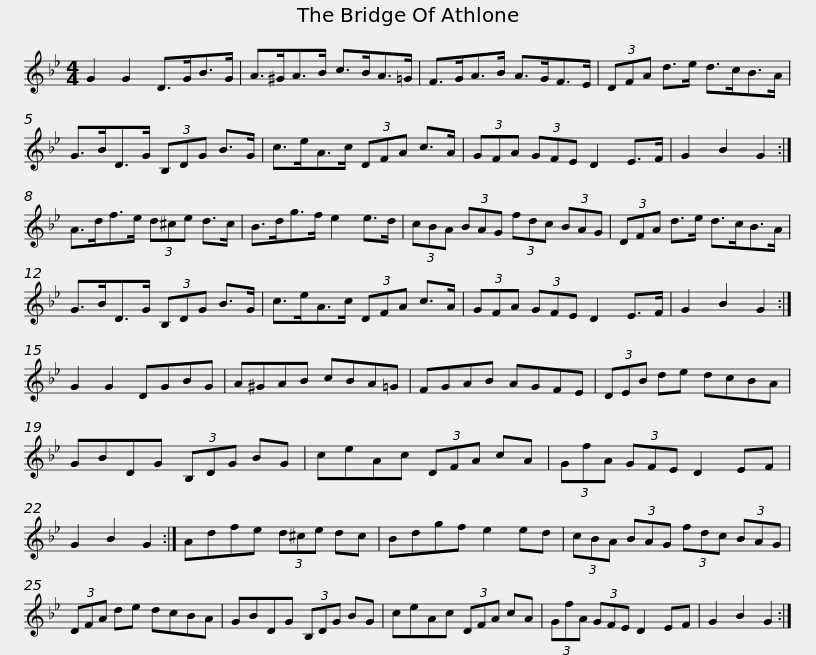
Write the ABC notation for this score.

X:1
L:1/8
M:4/4
I:linebreak $
K:Gmin
V:1 treble
V:1
 G2 G2 D>GB>G | A>^GA>B c>BA>=G | F>GA>B A>GF>E | (3DFA d>e d>cB>A |$ G>BD>G (3B,DG B>G | %5
 c>eA>c (3DFA c>A | (3GFA (3GFE D2 E>F | G2 B2 G2 :| A>df>e (3d^ce d>c |$ B>dg>f e2 e>d | %10
 (3cBA (3BAG (3fdc (3BAG | (3DFA d>e d>cB>A | G>BD>G (3B,DG B>G |$ c>eA>c (3DFA c>A | (3GFA (3GFE D2 E>F | %15
 G2 B2 G2 :| G2 G2 DGBG | A^GAB cBA=G |$ FGAB AGFE | (3DEB de dcBA | %20
 GBDG (3B,DG BG | ceAc (3DFA cA | (3GfA (3GFE D2 EF |$ G2 B2 G2 :| Adfe (3d^ce dc | %25
 Bdgf e2 ed | (3cBA (3BAG (3fdc (3BAG | (3DFA de dcBA |$ GBDG (3B,DG BG | ceAc (3DFA cA | %30
 (3GfA (3GFE D2 EF | G2 B2 G2 :| %32
